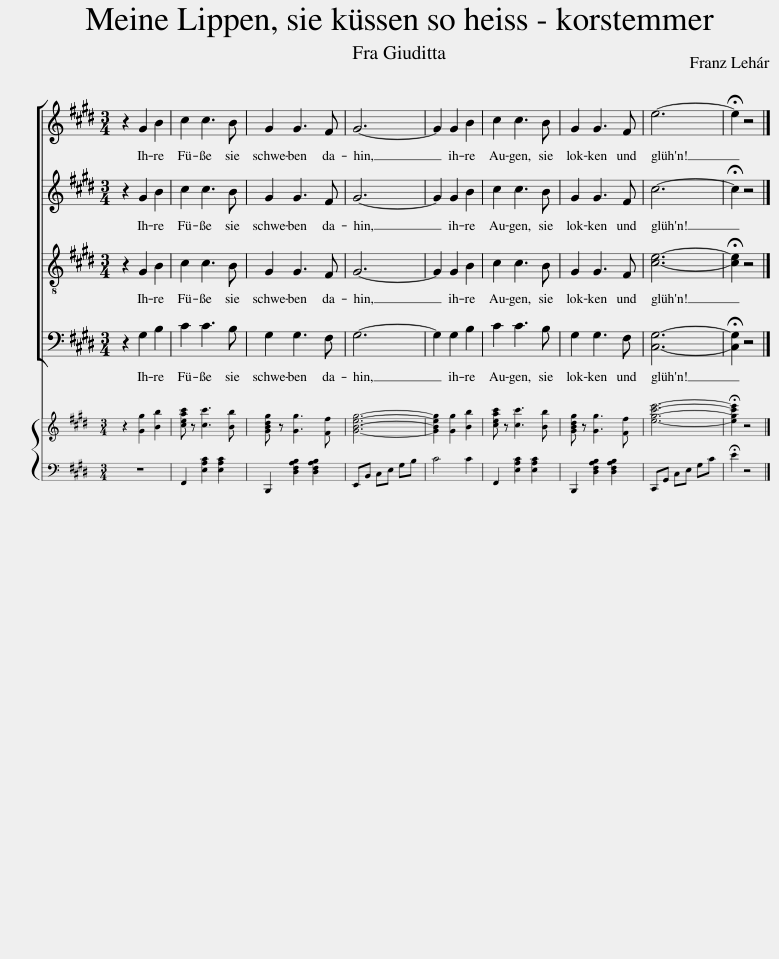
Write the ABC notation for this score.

X:1
%%score [ 1 2 3 4 ] { 5 | 6 }
L:1/8
M:3/4
I:linebreak $
K:E
V:1 treble
V:2 treble
V:3 treble-8
V:4 bass
V:5 treble
V:6 bass
V:1
 z2 G2 B2 | c2 c3 B | G2 G3 F | G6- | G2 G2 B2 | %5
 c2 c3 B | G2 G3 F | e6- | !fermata!e2 z4 |] %9
V:2
 z2 G2 B2 | c2 c3 B | G2 G3 F | G6- | G2 G2 B2 | %5
 c2 c3 B | G2 G3 F | c6- | !fermata!c2 z4 |] %9
V:3
 z2 G2 B2 | c2 c3 B | G2 G3 F | G6- | G2 G2 B2 | %5
 c2 c3 B | G2 G3 F | [ce]6- | !fermata![ce]2 z4 |] %9
V:4
 z2 G,2 B,2 | C2 C3 B, | G,2 G,3 F, | G,6- | G,2 G,2 B,2 | %5
 C2 C3 B, | G,2 G,3 F, | [C,G,]6- | !fermata![C,G,]2 z4 |] %9
V:5
 z2 [Gg]2 [Bb]2 | [ceac'] z [cc']3 [Bb] | [GBdg] z [Gg]3 [Ff] | [GBeg]6- | [GBeg]2 [Gg]2 [Bb]2 | %5
 [ceac'] z [cc']3 [Bb] | [GBdg] z [Gg]3 [Ff] | [egc'e']6- | !fermata![egc'e']2 z4 |] %9
V:6
 z6 | F,,2 [E,A,C]2 [E,A,C]2 | B,,,2 [D,F,A,B,]2 [D,F,A,B,]2 | E,,B,, C,E, G,B, | C4 C2 | %5
 F,,2 [E,A,C]2 [E,A,C]2 | B,,,2 [D,F,A,B,]2 [D,F,A,B,]2 | C,,G,, C,E, G,C | !fermata!E2 z4 |] %9
